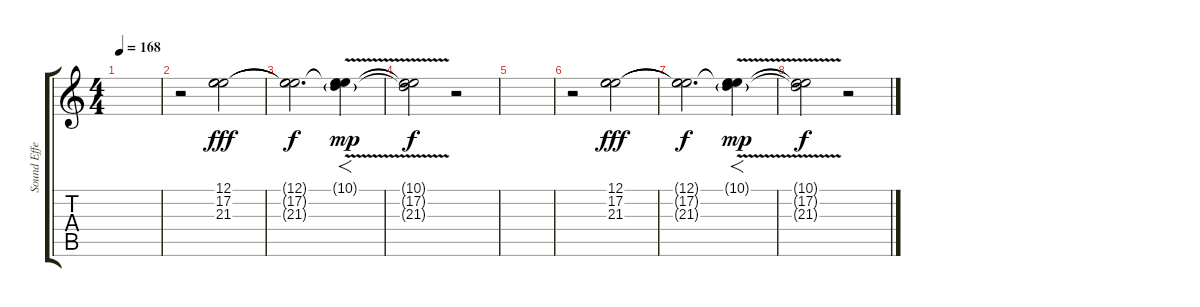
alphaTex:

\track ("Sound Effects" "Sound Effe") {instrument helicopter}
\staff {score tabs}
\tuning (E4 B3 G3 D3 A2 E2) {hide}
\ts (4 4)
\tempo 168
\clef g2
\ks c
|
r.2{volume 0} (12.1 17.2 21.3).2{dy fff volume 16 instrument electricguitarjazz} |
(12.1{t} 17.2{t} 21.3{t}).2{d dy f} (10.1{v g} 17.2{t} 21.3{t}).4{f dy mp} |
(10.1{t} 17.2{t} 21.3{t}).2{dy f} r.2 |
|
r.2{volume 0} (12.1 17.2 21.3).2{dy fff volume 16 instrument electricguitarjazz} |
(12.1{t} 17.2{t} 21.3{t}).2{d dy f} (10.1{v g} 17.2{t} 21.3{t}).4{f dy mp} |
(10.1{t} 17.2{t} 21.3{t}).2{dy f} r.2
